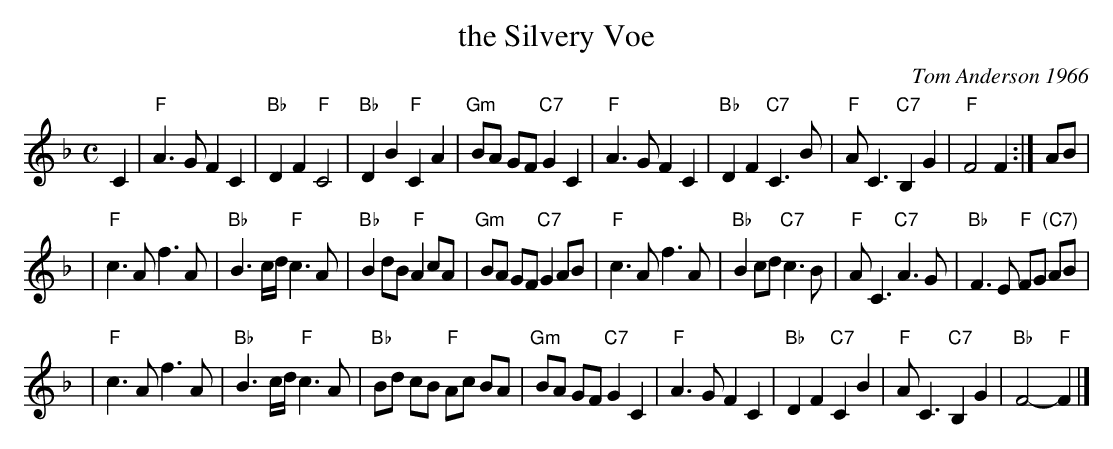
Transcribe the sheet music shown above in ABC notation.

X:1
T: the Silvery Voe
C: Tom Anderson 1966
M: C
L: 1/8
K: F
C2 \
| "F"A3G F2C2 | "Bb"D2F2   "F"C4   | "Bb"D2 B2 "F"C2 A2 | "Gm"BA GF "C7"G2 C2 \
| "F"A3G F2C2 | "Bb"D2F2  "C7"C3B  |  "F"A C3 "C7"B,2G2 |  "F"F4 F2 :| AB |
| "F"c3A f3 A | "Bb"B3c/d/ "F"c3A  | "Bb"B2 dB "F"A2 cA | "Gm"BA GF "C7"G2 AB \
| "F"c3A f3 A | "Bb"B2cd  "C7"c3B  |  "F"A C3 "C7"A3 G  | "Bb"F3 E "F"FG "(C7)"AB |
| "F"c3A f3 A | "Bb"B3c/d/ "F"c3A  | "Bb"Bd cB "F"Ac BA | "Gm"BA GF "C7"G2 C2 \
| "F"A3G F2C2 | "Bb"D2F2  "C7"C2B2 |  "F"AC3  "C7"B,2G2 | "Bb"F4- "F"F2 |]
